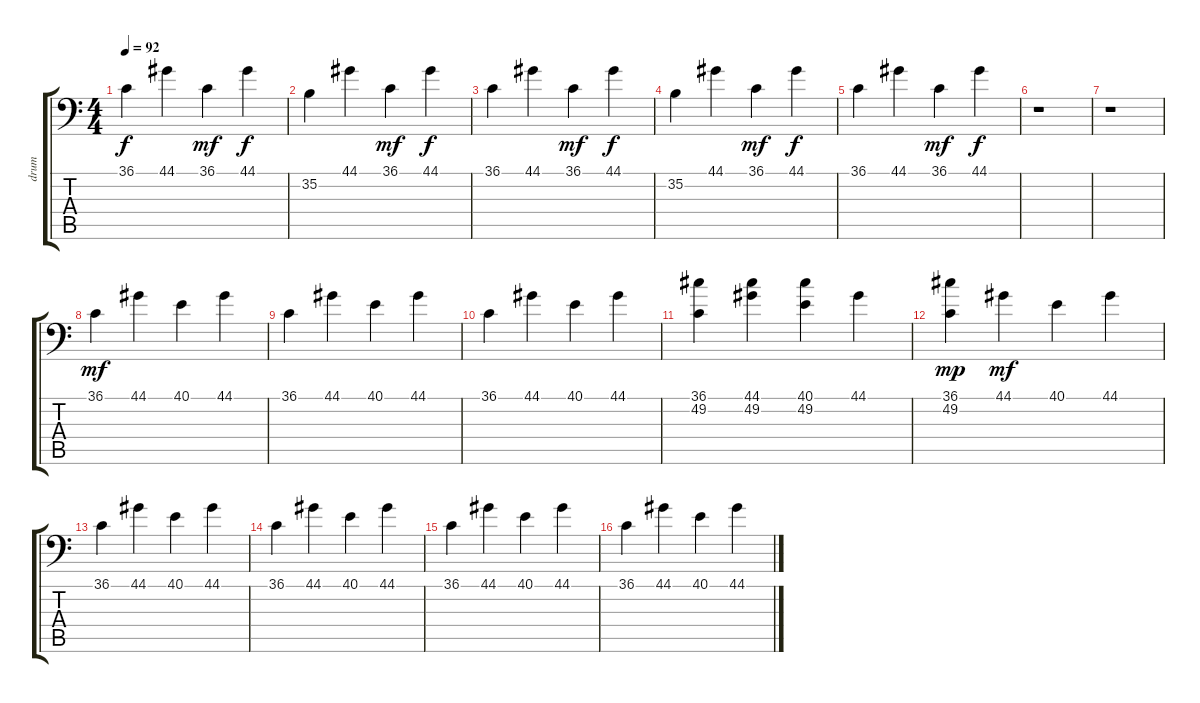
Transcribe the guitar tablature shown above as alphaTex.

\track ("drum" "drum") {instrument acousticgrandpiano}
\staff {score tabs}
\tuning (C-1 C-1 C-1 C-1 C-1 C-1) {hide}
\ts (4 4)
\tempo 92
\clef f4
\ks c
36.1.4{dy f} 44.1.4 36.1.4{dy mf} 44.1.4{dy f} |
35.2.4 44.1.4 36.1.4{dy mf} 44.1.4{dy f} |
36.1.4 44.1.4 36.1.4{dy mf} 44.1.4{dy f} |
35.2.4 44.1.4 36.1.4{dy mf} 44.1.4{dy f} |
36.1.4 44.1.4 36.1.4{dy mf} 44.1.4{dy f} |
r.1 |
r.1 |
36.1.4{dy mf} 44.1.4 40.1.4 44.1.4 |
36.1.4 44.1.4 40.1.4 44.1.4 |
36.1.4 44.1.4 40.1.4 44.1.4 |
(36.1 49.2).4 (44.1 49.2).4 (40.1 49.2).4 44.1.4 |
(36.1 49.2).4{dy mp} 44.1.4{dy mf} 40.1.4 44.1.4 |
36.1.4 44.1.4 40.1.4 44.1.4 |
36.1.4 44.1.4 40.1.4 44.1.4 |
36.1.4 44.1.4 40.1.4 44.1.4 |
36.1.4 44.1.4 40.1.4 44.1.4
